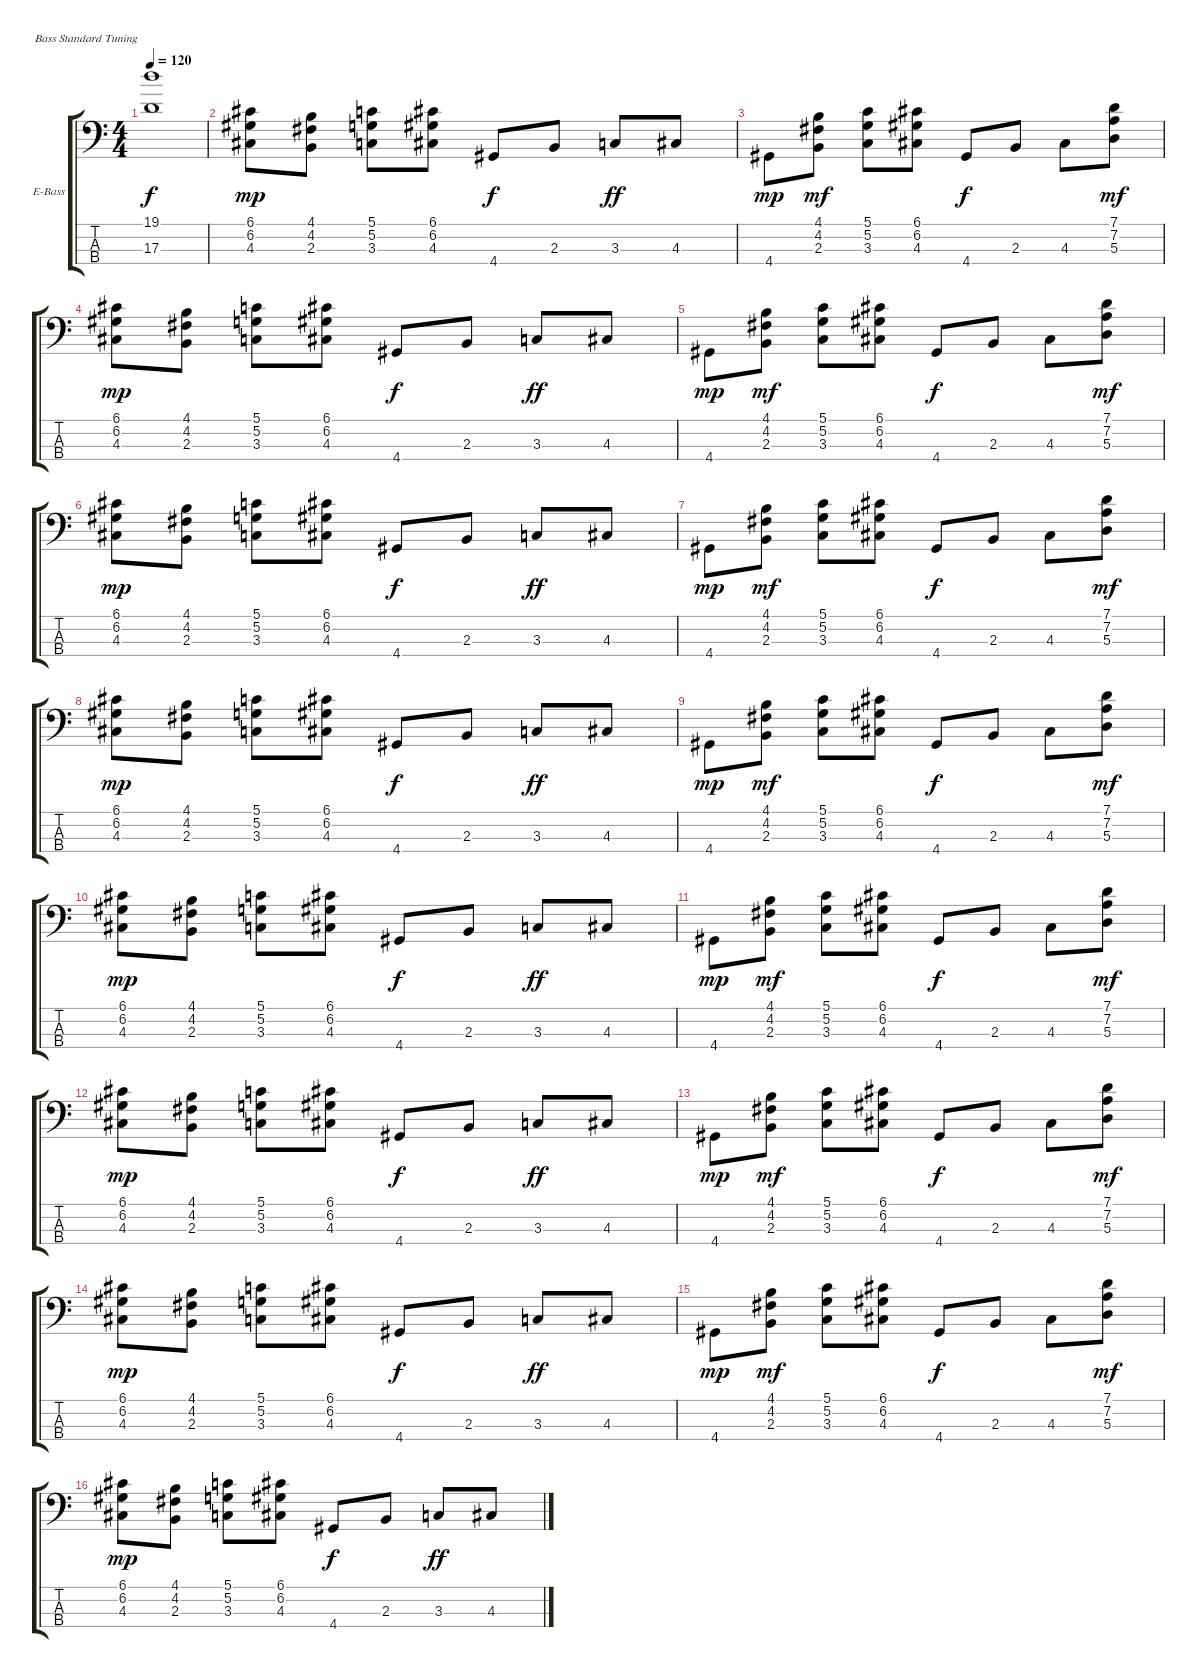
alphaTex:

\bracketExtendMode groupsimilarinstruments
\firstSystemTrackNameOrientation horizontal
\otherSystemsTrackNameOrientation horizontal
\track ("Turbo Bass" "E-Bass") {instrument slapbass1}
\staff {score tabs}
\tuning (G2 D2 A1 E1)
\ts (4 4)
\tempo 120
\clef f4
\ks c
(19.1{t} 17.3{t}).1{dy f} |
(6.1 6.2 4.3).8{dy mp} (4.1 4.2 2.3).8 (5.1 5.2 3.3).8 (6.1 6.2 4.3).8 4.4.8{dy f} 2.3.8 3.3.8{dy ff} 4.3.8 |
4.4.8{dy mp} (4.1 4.2 2.3).8{dy mf} (5.1 5.2 3.3).8 (6.1 6.2 4.3).8 4.4.8{dy f} 2.3.8 4.3.8 (7.1 7.2 5.3).8{dy mf} |
(6.1 6.2 4.3).8{dy mp} (4.1 4.2 2.3).8 (5.1 5.2 3.3).8 (6.1 6.2 4.3).8 4.4.8{dy f} 2.3.8 3.3.8{dy ff} 4.3.8 |
4.4.8{dy mp} (4.1 4.2 2.3).8{dy mf} (5.1 5.2 3.3).8 (6.1 6.2 4.3).8 4.4.8{dy f} 2.3.8 4.3.8 (7.1 7.2 5.3).8{dy mf} |
(6.1 6.2 4.3).8{dy mp} (4.1 4.2 2.3).8 (5.1 5.2 3.3).8 (6.1 6.2 4.3).8 4.4.8{dy f} 2.3.8 3.3.8{dy ff} 4.3.8 |
4.4.8{dy mp} (4.1 4.2 2.3).8{dy mf} (5.1 5.2 3.3).8 (6.1 6.2 4.3).8 4.4.8{dy f} 2.3.8 4.3.8 (7.1 7.2 5.3).8{dy mf} |
(6.1 6.2 4.3).8{dy mp} (4.1 4.2 2.3).8 (5.1 5.2 3.3).8 (6.1 6.2 4.3).8 4.4.8{dy f} 2.3.8 3.3.8{dy ff} 4.3.8 |
4.4.8{dy mp} (4.1 4.2 2.3).8{dy mf} (5.1 5.2 3.3).8 (6.1 6.2 4.3).8 4.4.8{dy f} 2.3.8 4.3.8 (7.1 7.2 5.3).8{dy mf} |
(6.1 6.2 4.3).8{dy mp} (4.1 4.2 2.3).8 (5.1 5.2 3.3).8 (6.1 6.2 4.3).8 4.4.8{dy f} 2.3.8 3.3.8{dy ff} 4.3.8 |
4.4.8{dy mp} (4.1 4.2 2.3).8{dy mf} (5.1 5.2 3.3).8 (6.1 6.2 4.3).8 4.4.8{dy f} 2.3.8 4.3.8 (7.1 7.2 5.3).8{dy mf} |
(6.1 6.2 4.3).8{dy mp} (4.1 4.2 2.3).8 (5.1 5.2 3.3).8 (6.1 6.2 4.3).8 4.4.8{dy f} 2.3.8 3.3.8{dy ff} 4.3.8 |
4.4.8{dy mp} (4.1 4.2 2.3).8{dy mf} (5.1 5.2 3.3).8 (6.1 6.2 4.3).8 4.4.8{dy f} 2.3.8 4.3.8 (7.1 7.2 5.3).8{dy mf} |
(6.1 6.2 4.3).8{dy mp} (4.1 4.2 2.3).8 (5.1 5.2 3.3).8 (6.1 6.2 4.3).8 4.4.8{dy f} 2.3.8 3.3.8{dy ff} 4.3.8 |
4.4.8{dy mp} (4.1 4.2 2.3).8{dy mf} (5.1 5.2 3.3).8 (6.1 6.2 4.3).8 4.4.8{dy f} 2.3.8 4.3.8 (7.1 7.2 5.3).8{dy mf} |
(6.1 6.2 4.3).8{dy mp} (4.1 4.2 2.3).8 (5.1 5.2 3.3).8 (6.1 6.2 4.3).8 4.4.8{dy f} 2.3.8 3.3.8{dy ff} 4.3.8
